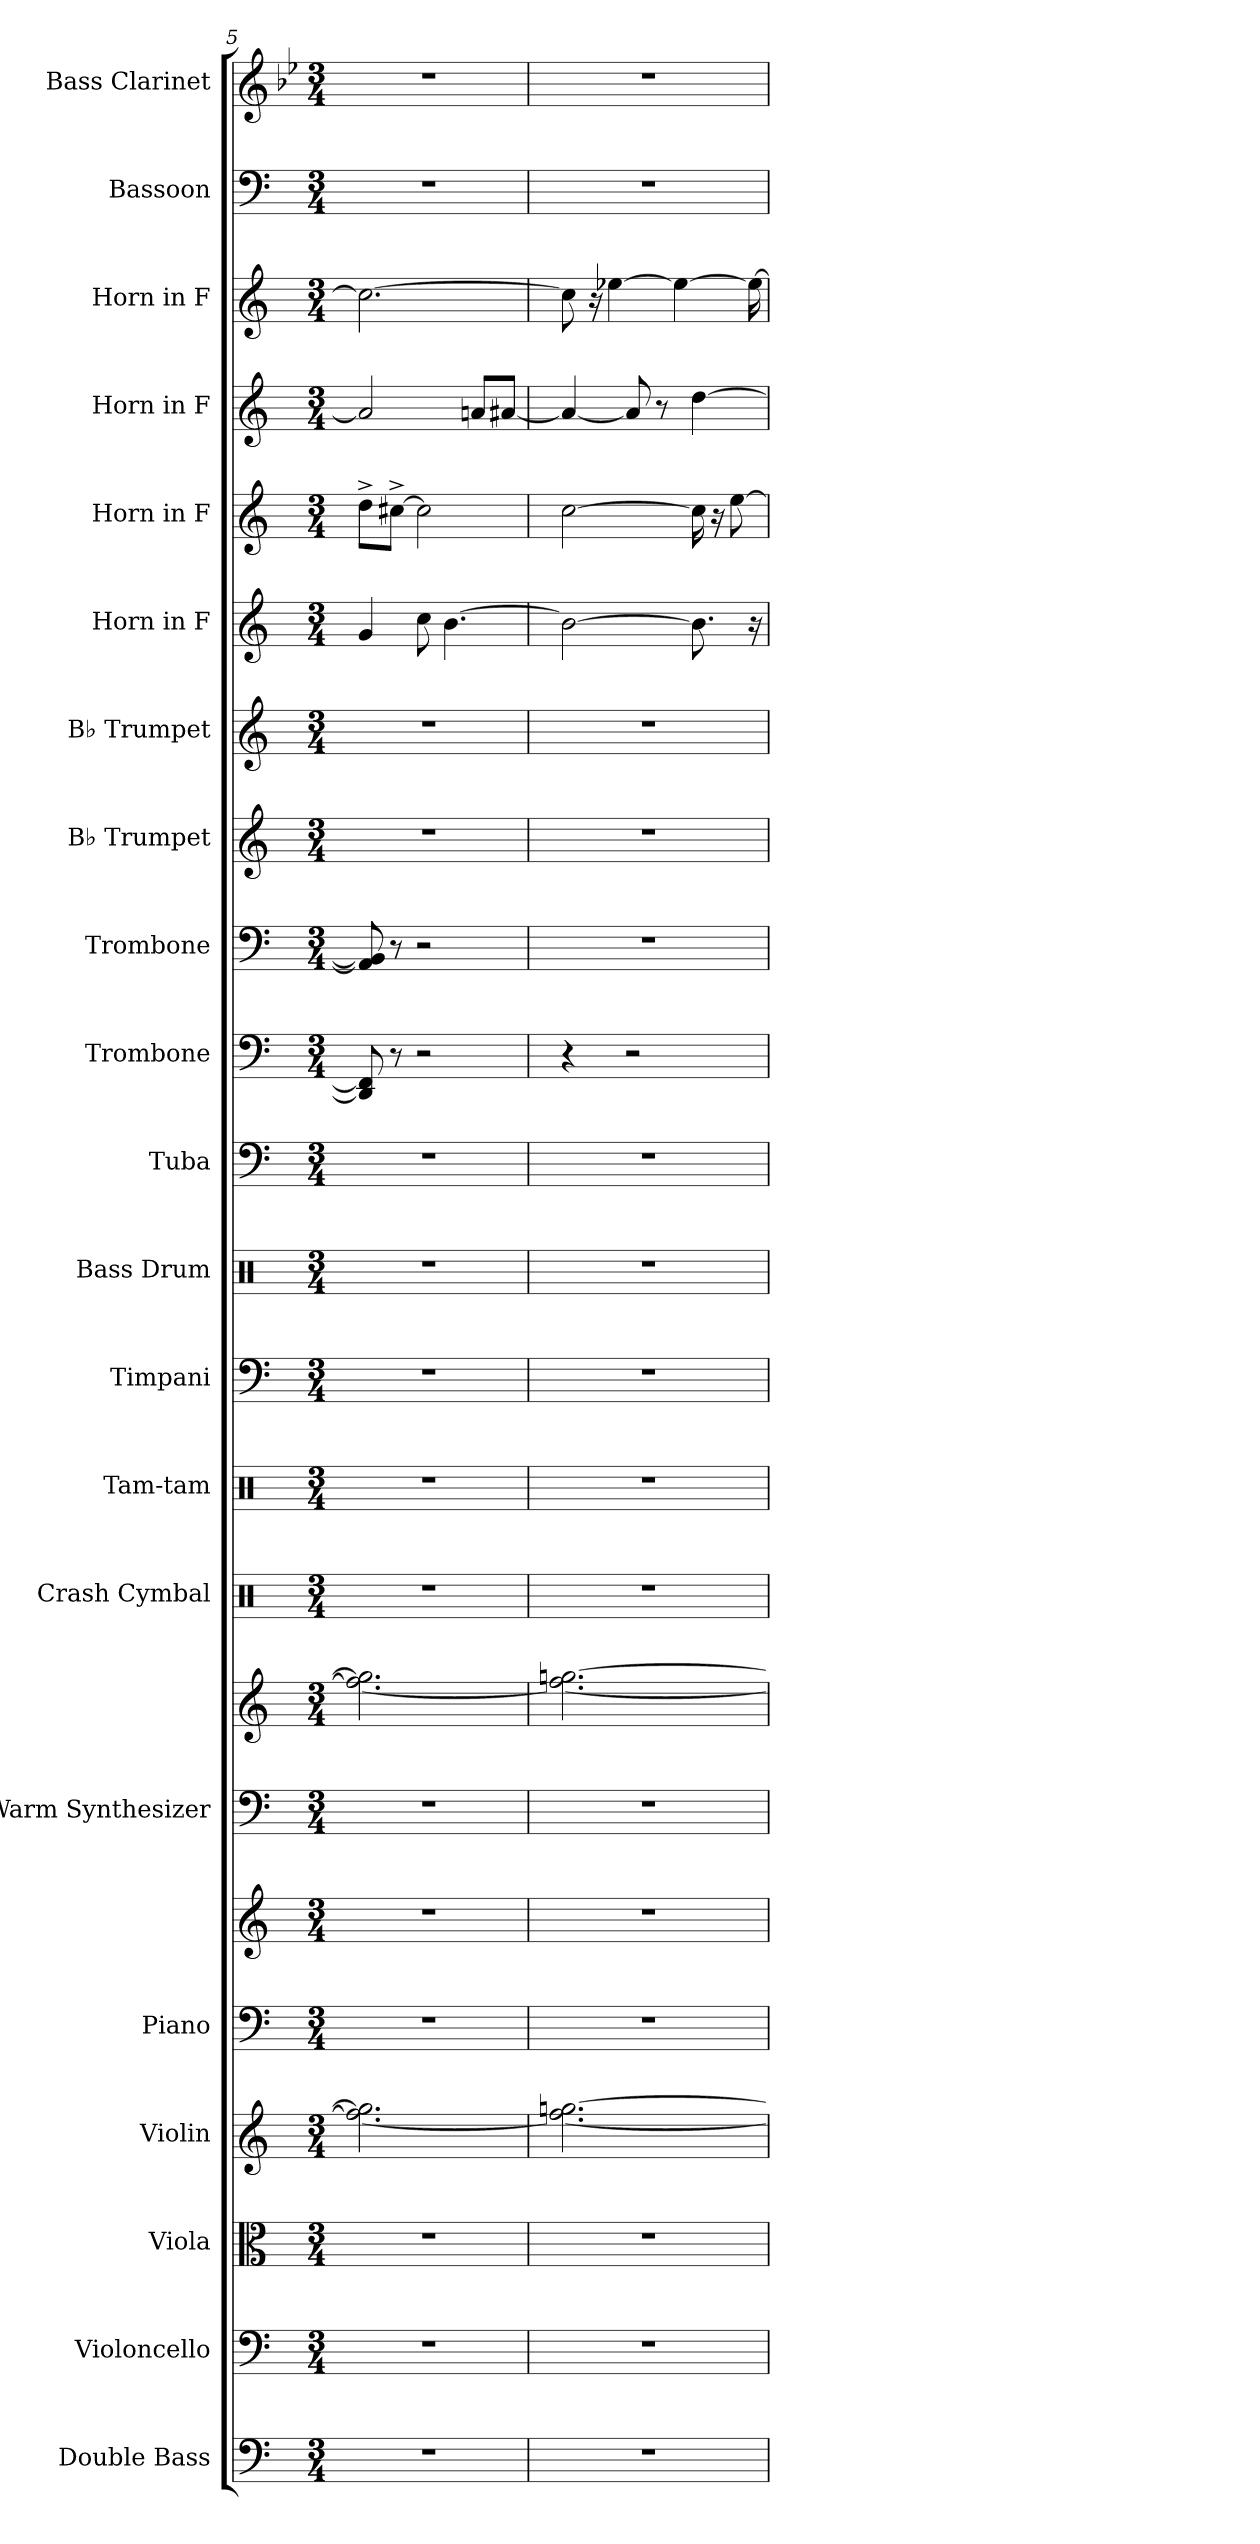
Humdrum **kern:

**kern	**kern	**kern	**kern	**kern	**kern	**kern	**kern	**kern	**kern	**kern	**kern	**kern	**kern	**kern	**kern	**kern	**kern	**kern	**kern	**kern	**kern	**kern
*part21	*part20	*part19	*part18	*part17	*part17	*part16	*part16	*part15	*part14	*part13	*part12	*part11	*part10	*part9	*part8	*part7	*part6	*part5	*part4	*part3	*part2	*part1
*staff23	*staff22	*staff21	*staff20	*staff19	*staff18	*staff17	*staff16	*staff15	*staff14	*staff13	*staff12	*staff11	*staff10	*staff9	*staff8	*staff7	*staff6	*staff5	*staff4	*staff3	*staff2	*staff1
*I"Double Bass	*I"Violoncello	*I"Viola	*I"Violin	*I"Piano	*	*I"Warm Synthesizer	*	*I"Crash Cymbal	*I"Tam-tam	*I"Timpani	*I"Bass Drum	*I"Tuba	*I"Trombone	*I"Trombone	*I"B♭ Trumpet	*I"B♭ Trumpet	*I"Horn in F	*I"Horn in F	*I"Horn in F	*I"Horn in F	*I"Bassoon	*I"Bass Clarinet
*I'Db.	*I'Vc.	*I'Vla.	*I'Vln.	*I'Pno.	*	*I'Synth.	*	*I'Cr. Cym.	*I'Tam-tam	*I'Timp.	*I'B. Dr.	*I'Tba.	*I'Tbn.	*I'Tbn.	*I'B♭ Tpt.	*I'B♭ Tpt.	*	*	*	*	*I'Bsn.	*I'B. Cl.
*clefF4	*clefF4	*clefC3	*clefG2	*clefF4	*clefG2	*clefF4	*clefG2	*clefX	*clefX	*clefF4	*clefX	*clefF4	*clefF4	*clefF4	*clefG2	*clefG2	*clefG2	*clefG2	*clefG2	*clefG2	*clefF4	*clefG2
*ITrd7c12	*	*	*	*	*	*	*	*	*	*	*	*	*	*	*ITrd1c2	*ITrd1c2	*ITrd4c7	*ITrd4c7	*ITrd4c7	*ITrd4c7	*	*ITrd8c14
*k[]	*k[]	*k[]	*k[]	*k[]	*k[]	*k[]	*k[]	*k[]	*k[]	*k[]	*k[]	*k[]	*k[]	*k[]	*k[b-e-]	*k[b-e-]	*k[b-]	*k[b-]	*k[b-]	*k[b-]	*k[]	*k[b-e-]
*M3/4	*M3/4	*M3/4	*M3/4	*M3/4	*M3/4	*M3/4	*M3/4	*M3/4	*M3/4	*M3/4	*M3/4	*M3/4	*M3/4	*M3/4	*M3/4	*M3/4	*M3/4	*M3/4	*M3/4	*M3/4	*M3/4	*M3/4
=5	=5	=5	=5	=5	=5	=5	=5	=5	=5	=5	=5	=5	=5	=5	=5	=5	=5	=5	=5	=5	=5	=5
2.r	2.r	2.r	2.ff#\_ 2.gg#\]	2.r	2.r	2.r	2.ff#\_ 2.gg#\]	2.r	2.r	2.r	2.r	2.r	8DD/] 8FF#/]	8AA/] 8BB-/]	2.r	2.r	4c/	8g^\L	2d-/]	2.f\_	2.r	2.r
.	.	.	.	.	.	.	.	.	.	.	.	.	8r	8r	.	.	.	[8f#X^\J	.	.	.	.
.	.	.	.	.	.	.	.	.	.	.	.	.	2r	2r	.	.	8f\	2f#\]	.	.	.	.
.	.	.	.	.	.	.	.	.	.	.	.	.	.	.	.	.	[4.e\	.	.	.	.	.
.	.	.	.	.	.	.	.	.	.	.	.	.	.	.	.	.	.	.	8dn/L	.	.	.
.	.	.	.	.	.	.	.	.	.	.	.	.	.	.	.	.	.	.	[8d#X/J	.	.	.
=6	=6	=6	=6	=6	=6	=6	=6	=6	=6	=6	=6	=6	=6	=6	=6	=6	=6	=6	=6	=6	=6	=6
2.r	2.r	2.r	2.ff#\_ [2.ggn\	2.r	2.r	2.r	2.ff#\_ [2.ggn\	2.r	2.r	2.r	2.r	2.r	4r	2.r	2.r	2.r	2e\_	[2f\	4d#/_	8f\]	2.r	2.r
.	.	.	.	.	.	.	.	.	.	.	.	.	.	.	.	.	.	.	.	16r	.	.
.	.	.	.	.	.	.	.	.	.	.	.	.	.	.	.	.	.	.	.	[4a-X\	.	.
.	.	.	.	.	.	.	.	.	.	.	.	.	2r	.	.	.	.	.	8d#/]	.	.	.
.	.	.	.	.	.	.	.	.	.	.	.	.	.	.	.	.	.	.	8r	.	.	.
.	.	.	.	.	.	.	.	.	.	.	.	.	.	.	.	.	.	.	.	4a-\_	.	.
.	.	.	.	.	.	.	.	.	.	.	.	.	.	.	.	.	8.e\]	16f\]	[4g\	.	.	.
.	.	.	.	.	.	.	.	.	.	.	.	.	.	.	.	.	.	16r	.	.	.	.
.	.	.	.	.	.	.	.	.	.	.	.	.	.	.	.	.	.	[8a\	.	.	.	.
.	.	.	.	.	.	.	.	.	.	.	.	.	.	.	.	.	16r	.	.	16a-\_	.	.
=	=	=	=	=	=	=	=	=	=	=	=	=	=	=	=	=	=	=	=	=	=	=
*-	*-	*-	*-	*-	*-	*-	*-	*-	*-	*-	*-	*-	*-	*-	*-	*-	*-	*-	*-	*-	*-	*-
